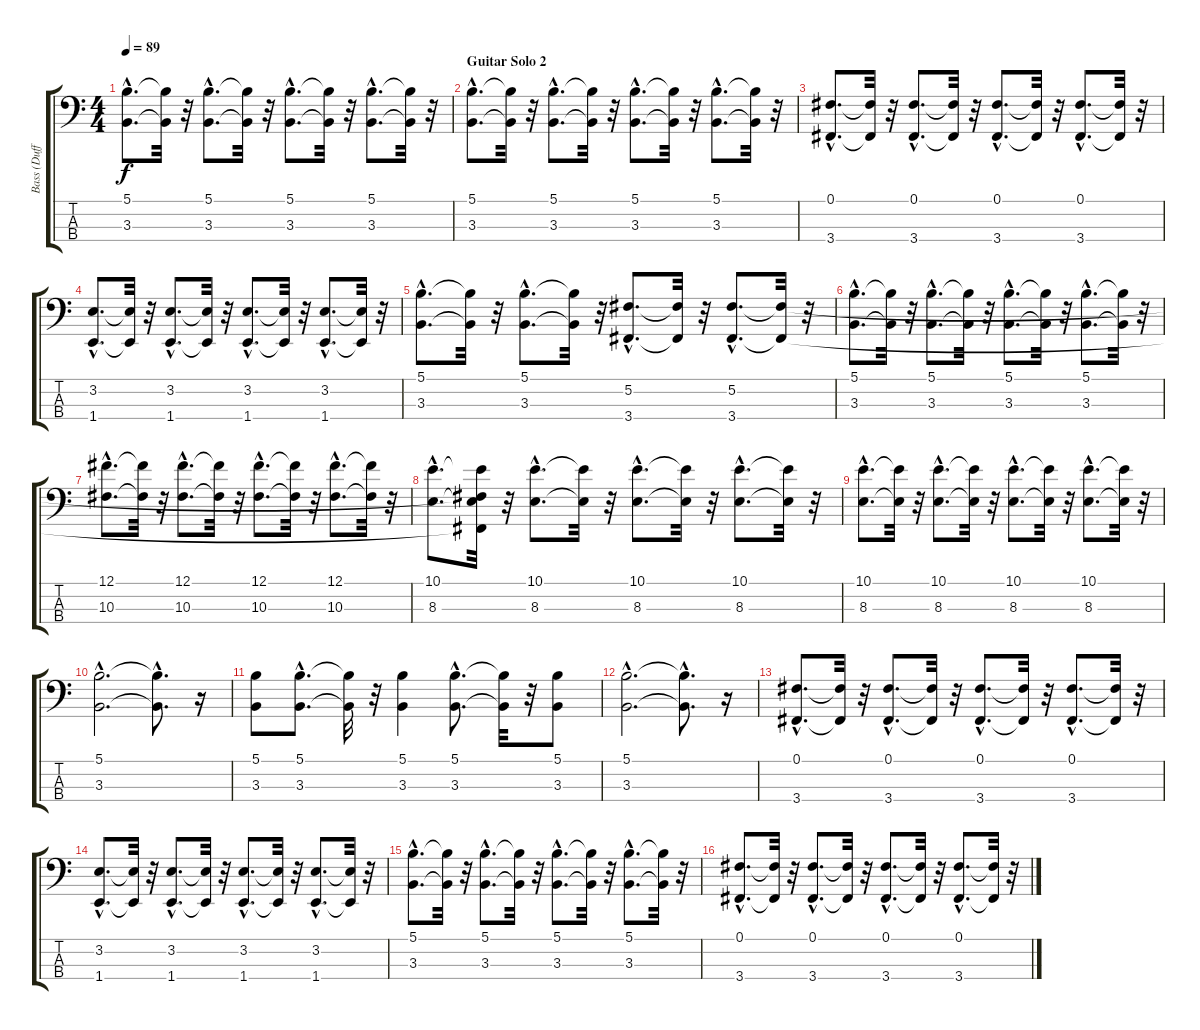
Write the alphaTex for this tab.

\track ("Bass (Duff)" "Bass (Duff") {instrument electricbasspick}
\staff {score tabs}
\tuning (Gb2 Db2 Ab1 Eb1) {hide}
\ts (4 4)
\tempo 89
\clef f4
\ks c
(5.1{hac} 3.3{hac}).8{d dy f} (5.1{t} 3.3{t}).32 r.32 (5.1{hac} 3.3{hac}).8{d} (5.1{t} 3.3{t}).32 r.32 (5.1{hac} 3.3{hac}).8{d} (5.1{t} 3.3{t}).32 r.32 (5.1{hac} 3.3{hac}).8{d} (5.1{t} 3.3{t}).32 r.32 |
\section ("" "Guitar Solo 2")
(5.1{hac} 3.3{hac}).8{d} (5.1{t} 3.3{t}).32 r.32 (5.1{hac} 3.3{hac}).8{d} (5.1{t} 3.3{t}).32 r.32 (5.1{hac} 3.3{hac}).8{d} (5.1{t} 3.3{t}).32 r.32 (5.1{hac} 3.3{hac}).8{d} (5.1{t} 3.3{t}).32 r.32 |
(0.1{hac} 3.4{hac}).8{d} (0.1{t} 3.4{t}).32 r.32 (0.1{hac} 3.4{hac}).8{d} (0.1{t} 3.4{t}).32 r.32 (0.1{hac} 3.4{hac}).8{d} (0.1{t} 3.4{t}).32 r.32 (0.1{hac} 3.4{hac}).8{d} (0.1{t} 3.4{t}).32 r.32 |
(3.2{hac} 1.4{hac}).8{d} (3.2{t} 1.4{t}).32 r.32 (3.2{hac} 1.4{hac}).8{d} (3.2{t} 1.4{t}).32 r.32 (3.2{hac} 1.4{hac}).8{d} (3.2{t} 1.4{t}).32 r.32 (3.2{hac} 1.4{hac}).8{d} (3.2{t} 1.4{t}).32 r.32 |
(5.1{hac} 3.3{hac}).8{d} (5.1{t} 3.3{t}).32 r.32 (5.1{hac} 3.3{hac}).8{d} (5.1{t} 3.3{t}).32 r.32 (5.2{hac} 3.4{hac}).8{d} (5.2{t} 3.4{t}).32 r.32 (5.2{hac} 3.4{hac}).8{d} (5.2{t} 3.4{t}).32 r.32 |
(5.1{hac} 3.3{hac}).8{d} (5.1{t} 3.3{t}).32 r.32 (5.1{hac} 3.3{hac}).8{d} (5.1{t} 3.3{t}).32 r.32 (5.1{hac} 3.3{hac}).8{d} (5.1{t} 3.3{t}).32 r.32 (5.1{hac} 3.3{hac}).8{d} (5.1{t} 3.3{t}).32 r.32 |
(12.1{hac} 10.3{hac}).8{d} (12.1{t} 10.3{t}).32 r.32 (12.1{hac} 10.3{hac}).8{d} (12.1{t} 10.3{t}).32 r.32 (12.1{hac} 10.3{hac}).8{d} (12.1{t} 10.3{t}).32 r.32 (12.1{hac} 10.3{hac}).8{d} (12.1{t} 10.3{t}).32 r.32 |
(10.1{hac} 8.3{hac}).8{d} (10.1{t} 5.2{t} 8.3{t} 3.4{t}).32 r.32 (10.1{hac} 8.3{hac}).8{d} (10.1{t} 8.3{t}).32 r.32 (10.1{hac} 8.3{hac}).8{d} (10.1{t} 8.3{t}).32 r.32 (10.1{hac} 8.3{hac}).8{d} (10.1{t} 8.3{t}).32 r.32 |
(10.1{hac} 8.3{hac}).8{d} (10.1{t} 8.3{t}).32 r.32 (10.1{hac} 8.3{hac}).8{d} (10.1{t} 8.3{t}).32 r.32 (10.1{hac} 8.3{hac}).8{d} (10.1{t} 8.3{t}).32 r.32 (10.1{hac} 8.3{hac}).8{d} (10.1{t} 8.3{t}).32 r.32 |
(5.1{hac} 3.3{hac}).2{d} (5.1{hac t} 3.3{hac t}).8{d} r.16 |
(5.1 3.3).8 (5.1{hac} 3.3{hac}).8{d} (5.1{t} 3.3{t}).32 r.32 (5.1 3.3).4 (5.1{hac} 3.3{hac}).8{d} (5.1{t} 3.3{t}).32 r.32 (5.1 3.3).8 |
(5.1{hac} 3.3{hac}).2{d} (5.1{hac t} 3.3{hac t}).8{d} r.16 |
(0.1{hac} 3.4{hac}).8{d} (0.1{t} 3.4{t}).32 r.32 (0.1{hac} 3.4{hac}).8{d} (0.1{t} 3.4{t}).32 r.32 (0.1{hac} 3.4{hac}).8{d} (0.1{t} 3.4{t}).32 r.32 (0.1{hac} 3.4{hac}).8{d} (0.1{t} 3.4{t}).32 r.32 |
(3.2{hac} 1.4{hac}).8{d} (3.2{t} 1.4{t}).32 r.32 (3.2{hac} 1.4{hac}).8{d} (3.2{t} 1.4{t}).32 r.32 (3.2{hac} 1.4{hac}).8{d} (3.2{t} 1.4{t}).32 r.32 (3.2{hac} 1.4{hac}).8{d} (3.2{t} 1.4{t}).32 r.32 |
(5.1{hac} 3.3{hac}).8{d} (5.1{t} 3.3{t}).32 r.32 (5.1{hac} 3.3{hac}).8{d} (5.1{t} 3.3{t}).32 r.32 (5.1{hac} 3.3{hac}).8{d} (5.1{t} 3.3{t}).32 r.32 (5.1{hac} 3.3{hac}).8{d} (5.1{t} 3.3{t}).32 r.32 |
(0.1{hac} 3.4{hac}).8{d} (0.1{t} 3.4{t}).32 r.32 (0.1{hac} 3.4{hac}).8{d} (0.1{t} 3.4{t}).32 r.32 (0.1{hac} 3.4{hac}).8{d} (0.1{t} 3.4{t}).32 r.32 (0.1{hac} 3.4{hac}).8{d} (0.1{t} 3.4{t}).32 r.32
